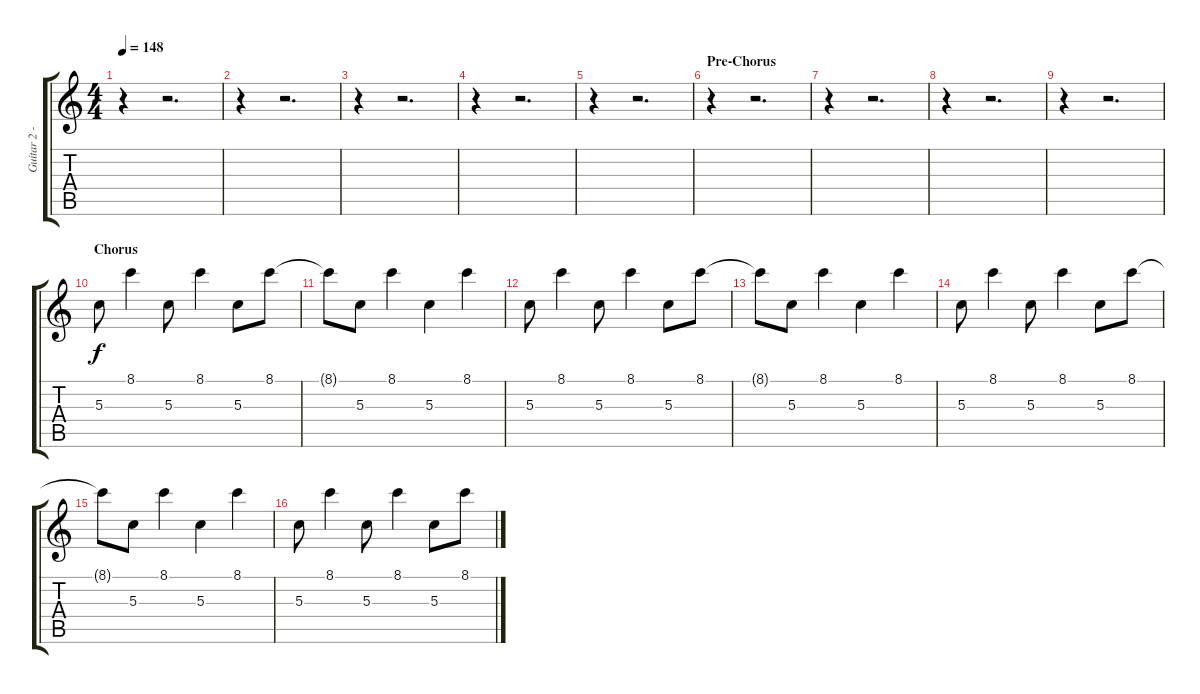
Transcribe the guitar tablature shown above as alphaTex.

\track ("Guitar 2 - Distortion" "Guitar 2 -") {instrument distortionguitar}
\staff {score tabs}
\tuning (E4 B3 G3 D3 A2 E2) {hide}
\ts (4 4)
\tempo 148
\clef g2
\ks c
r.4{dy f} r.2{d} |
r.4 r.2{d} |
r.4 r.2{d} |
r.4 r.2{d} |
r.4 r.2{d} |
\section ("" "Pre-Chorus")
r.4 r.2{d} |
r.4 r.2{d} |
r.4 r.2{d} |
r.4 r.2{d} |
\section ("" "Chorus")
5.3.8 8.1.4 5.3.8 8.1.4 5.3.8 8.1.8 |
8.1{t}.8 5.3.8 8.1.4 5.3.4 8.1.4 |
5.3.8 8.1.4 5.3.8 8.1.4 5.3.8 8.1.8 |
8.1{t}.8 5.3.8 8.1.4 5.3.4 8.1.4 |
5.3.8 8.1.4 5.3.8 8.1.4 5.3.8 8.1.8 |
8.1{t}.8 5.3.8 8.1.4 5.3.4 8.1.4 |
5.3.8 8.1.4 5.3.8 8.1.4 5.3.8 8.1.8
